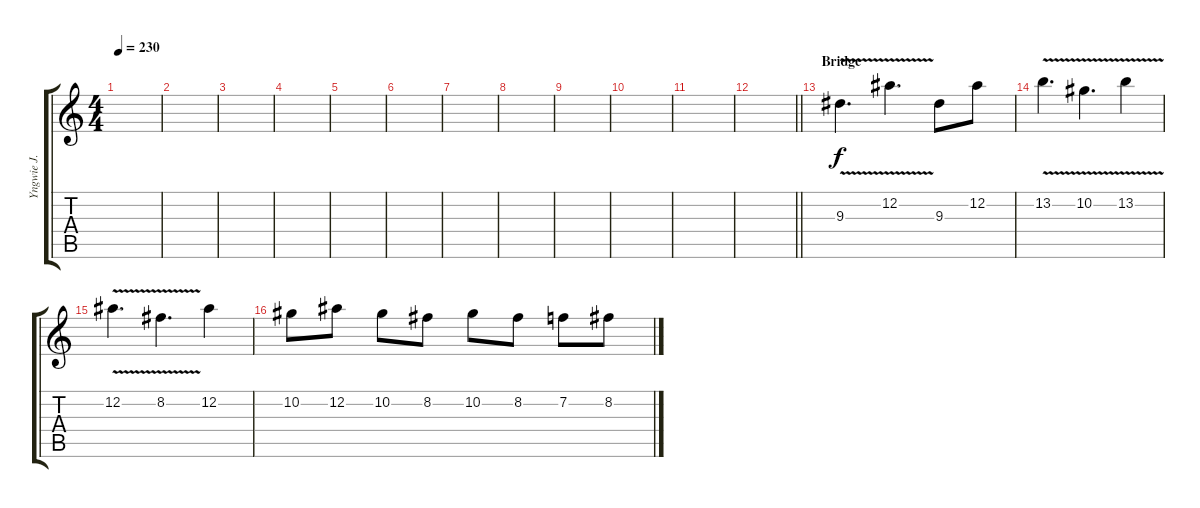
\track ("Yngwie J. Malmsteen" "Yngwie J. ") {instrument overdrivenguitar}
\staff {score tabs}
\tuning (Eb4 Bb3 Gb3 Db3 Ab2 Eb2) {hide}
\ts (4 4)
\tempo 230
\clef g2
\ks c
|
|
|
|
|
|
|
|
|
|
|
\barLineRight lightlight
|
\section ("" "Bridge")
9.3{v}.4{d} 12.2{v}.4{d} 9.3.8 12.2.8 |
13.2{v}.4{d} 10.2{v}.4{d} 13.2{v}.4 |
12.2{v}.4{d} 8.2{v}.4{d} 12.2.4 |
10.2.8 12.2.8 10.2.8 8.2.8 10.2.8 8.2.8 7.2.8 8.2.8
